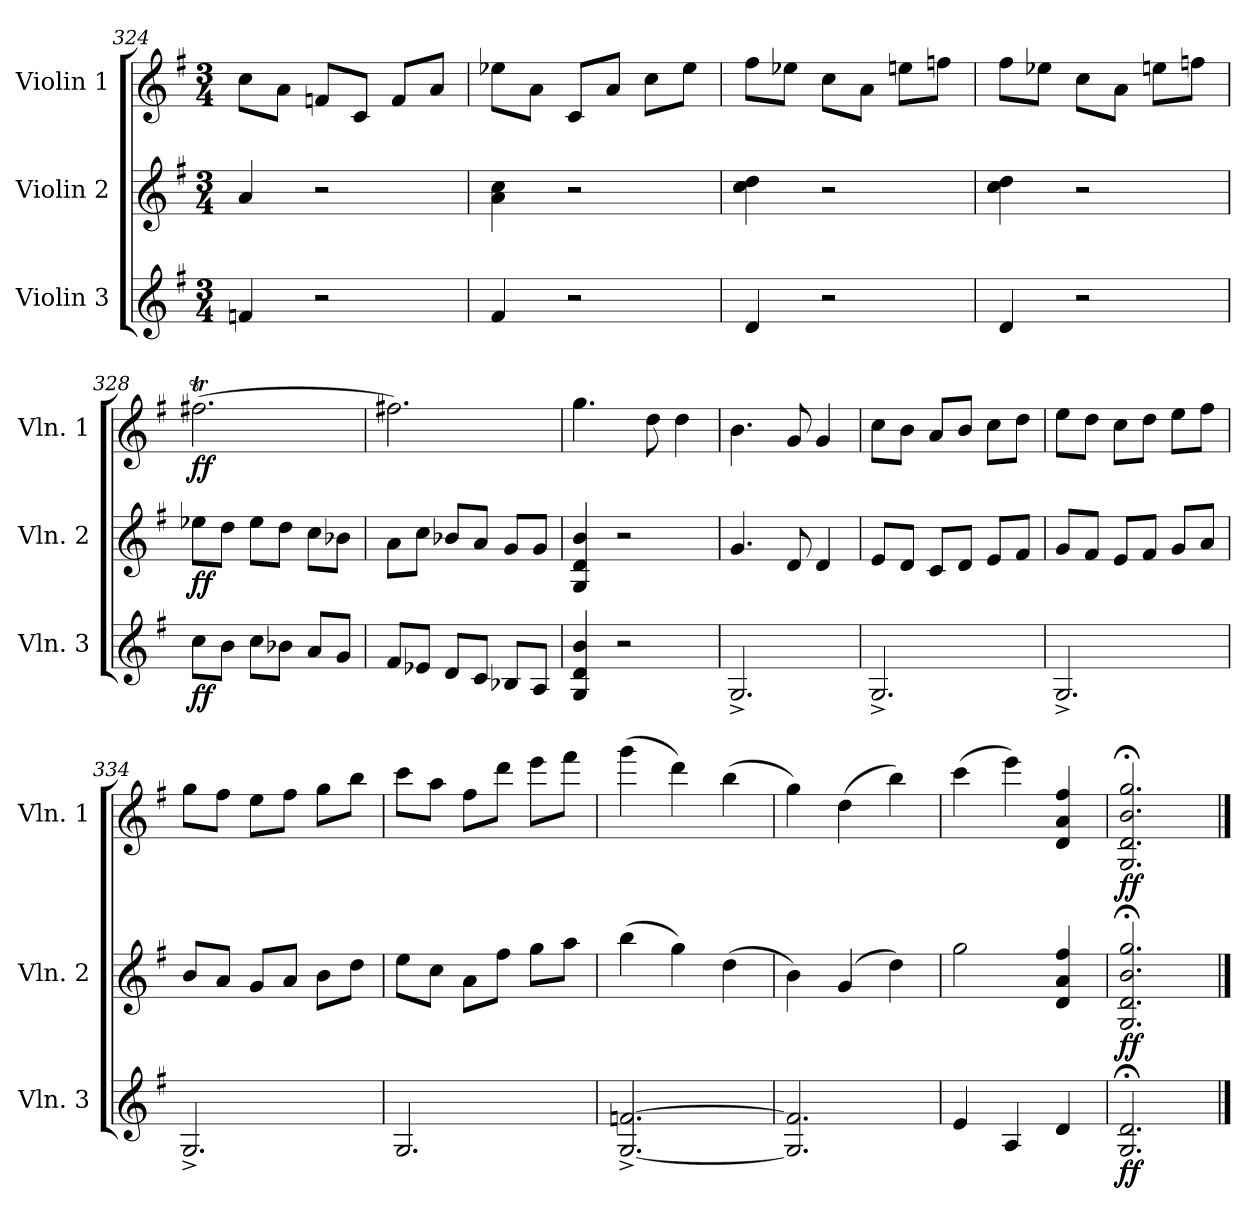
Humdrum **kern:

**kern	**dynam	**kern	**dynam	**kern	**dynam
*part3	*part3	*part2	*part2	*part1	*part1
*staff3	*staff3	*staff2	*staff2	*staff1	*staff1
*I"Violin 3	*	*I"Violin 2	*	*I"Violin 1	*
*I'Vln. 3	*	*I'Vln. 2	*	*I'Vln. 1	*
*clefG2	*	*clefG2	*	*clefG2	*
*k[f#]	*	*k[f#]	*	*k[f#]	*
*M3/4	*	*M3/4	*	*M3/4	*
=324	=324	=324	=324	=324	=324
4fn/	.	4a/	.	8cc\L	.
.	.	.	.	8a\J	.
2r	.	2r	.	8fn/L	.
.	.	.	.	8c/J	.
.	.	.	.	8f/L	.
.	.	.	.	8a/J	.
=325	=325	=325	=325	=325	=325
4f#/	.	4a\ 4cc\	.	8ee-X\L	.
.	.	.	.	8a\J	.
2r	.	2r	.	8c/L	.
.	.	.	.	8a/J	.
.	.	.	.	8cc\L	.
.	.	.	.	8ee-\J	.
=326	=326	=326	=326	=326	=326
4d/	.	4cc\ 4dd\	.	8ff#\L	.
.	.	.	.	8ee-X\J	.
2r	.	2r	.	8cc\L	.
.	.	.	.	8a\J	.
.	.	.	.	8een\L	.
.	.	.	.	8ffn\J	.
!!LO:LB:g=z
=327	=327	=327	=327	=327	=327
4d/	.	4cc\ 4dd\	.	8ff#\L	.
.	.	.	.	8ee-X\J	.
2r	.	2r	.	8cc\L	.
.	.	.	.	8a\J	.
.	.	.	.	8een\L	.
.	.	.	.	8ffn\J	.
=328	=328	=328	=328	=328	=328
!	!LO:DY:b	!	!LO:DY:b	!	!LO:DY:b
8cc\L	ff	8ee-X\L	ff	[2.ff#Xt\	ff
8b\J	.	8dd\J	.	.	.
8cc\L	.	8ee-\L	.	.	.
8b-X\J	.	8dd\J	.	.	.
8a/L	.	8cc\L	.	.	.
8g/J	.	8b-X\J	.	.	.
=329	=329	=329	=329	=329	=329
8f#/L	.	8a\L	.	2.ff#X\]	.
8e-X/J	.	8cc\J	.	.	.
8d/L	.	8b-X/L	.	.	.
8c/J	.	8a/J	.	.	.
8B-X/L	.	8g/L	.	.	.
8A/J	.	8g/J	.	.	.
!!LO:LB:g=z
=330	=330	=330	=330	=330	=330
4G/ 4d/ 4b/	.	4G/ 4d/ 4b/	.	4.gg\	.
2r	.	2r	.	.	.
.	.	.	.	8dd\	.
.	.	.	.	4dd\	.
=331	=331	=331	=331	=331	=331
2.G^/	.	4.g/	.	4.b\	.
.	.	8d/	.	8g/	.
.	.	4d/	.	4g/	.
=332	=332	=332	=332	=332	=332
2.G^/	.	8e/L	.	8cc\L	.
.	.	8d/J	.	8b\J	.
.	.	8c/L	.	8a/L	.
.	.	8d/J	.	8b/J	.
.	.	8e/L	.	8cc\L	.
.	.	8f#/J	.	8dd\J	.
=333	=333	=333	=333	=333	=333
2.G^/	.	8g/L	.	8ee\L	.
.	.	8f#/J	.	8dd\J	.
.	.	8e/L	.	8cc\L	.
.	.	8f#/J	.	8dd\J	.
.	.	8g/L	.	8ee\L	.
.	.	8a/J	.	8ff#\J	.
=334	=334	=334	=334	=334	=334
2.G^/	.	8b/L	.	8gg\L	.
.	.	8a/J	.	8ff#\J	.
.	.	8g/L	.	8ee\L	.
.	.	8a/J	.	8ff#\J	.
.	.	8b\L	.	8gg\L	.
.	.	8dd\J	.	8bb\J	.
=335	=335	=335	=335	=335	=335
2.G/	.	8ee\L	.	8ccc\L	.
.	.	8cc\J	.	8aa\J	.
.	.	8a\L	.	8ff#\L	.
.	.	8ff#\J	.	8ddd\J	.
.	.	8gg\L	.	8eee\L	.
.	.	8aa\J	.	8fff#\J	.
=336	=336	=336	=336	=336	=336
[2.G/^ [2.fn/^	.	(>4bb\	.	(>4ggg\	.
.	.	4gg\)	.	4ddd\)	.
.	.	(>4dd\	.	(>4bb\	.
!!LO:PB:g=z
=337	=337	=337	=337	=337	=337
2.G/] 2.f/]	.	4b\)	.	4gg\)	.
.	.	(>4g/	.	(>4dd\	.
.	.	4dd\)	.	4bb\)	.
=338	=338	=338	=338	=338	=338
4e/	.	2gg\	.	(>4ccc\	.
4A/	.	.	.	4eee\)	.
4d/	.	4d/ 4a/ 4ff#/	.	4d/ 4a/ 4ff#/	.
=339	=339	=339	=339	=339	=339
!	!LO:DY:b	!	!LO:DY:b	!	!LO:DY:b
2.G/;< 2.d/;<	ff	2.G/;< 2.d/;< 2.b/;< 2.gg/;<	ff	2.G/;< 2.d/;< 2.b/;< 2.gg/;<	ff
==	==	==	==	==	==
*-	*-	*-	*-	*-	*-
